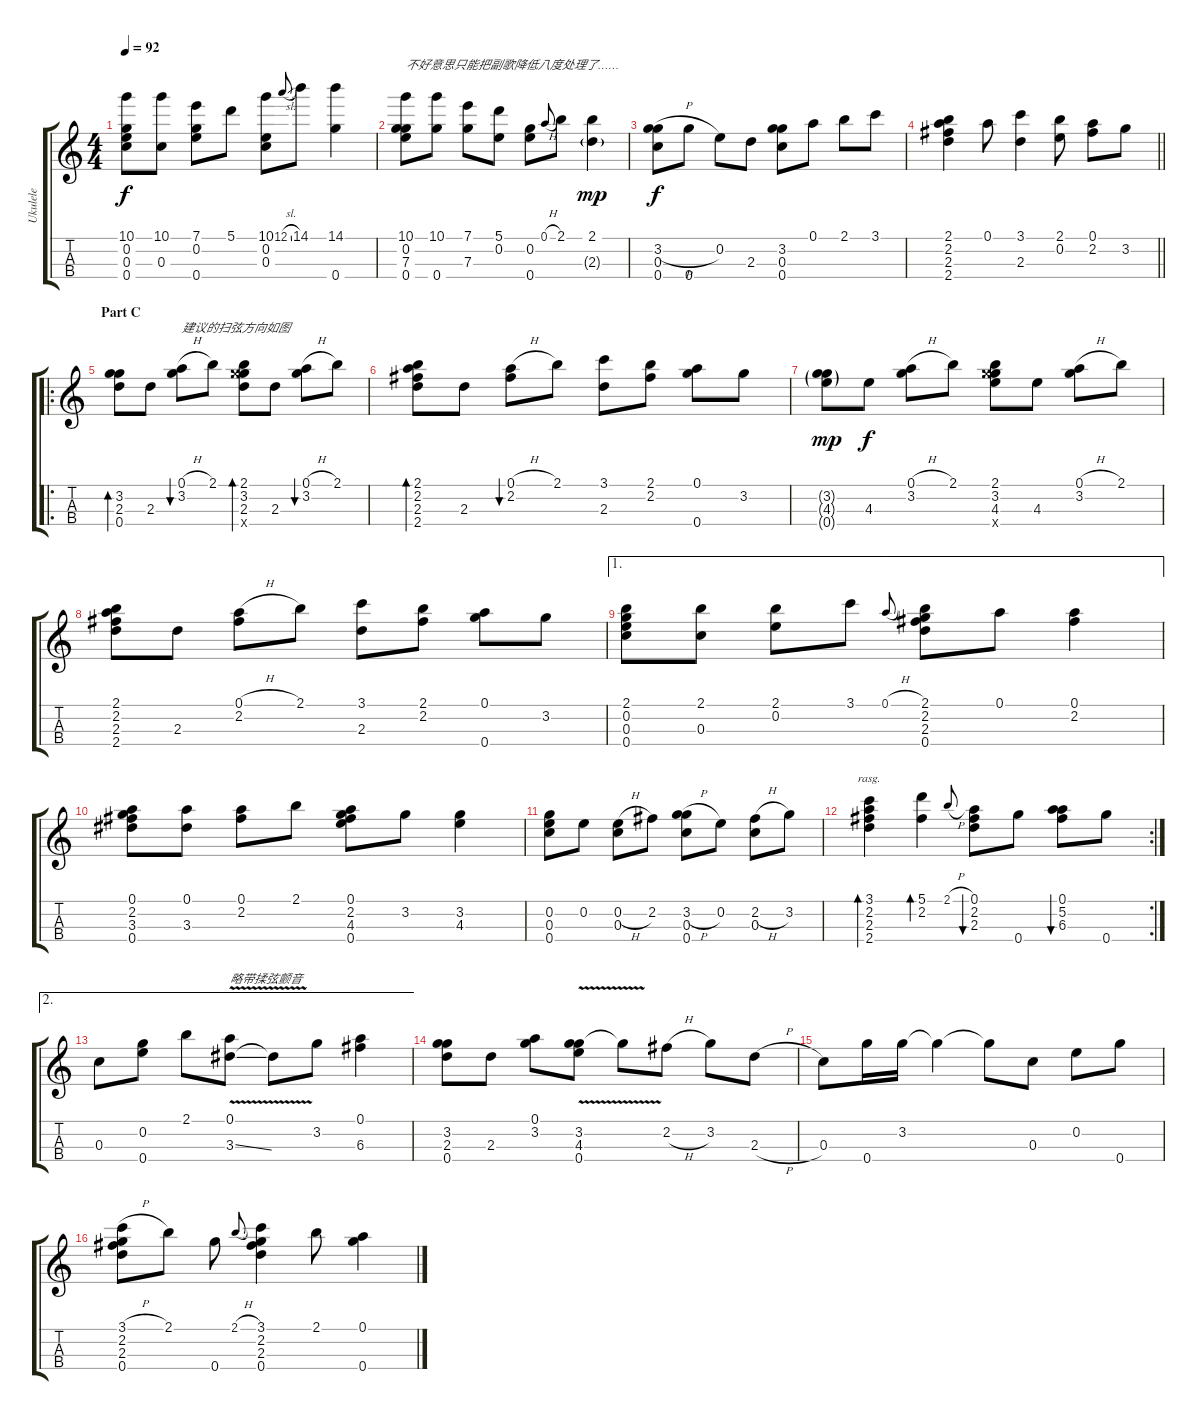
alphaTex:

\track ("Ukulele" "Ukulele") {instrument acousticguitarnylon}
\staff {score tabs}
\tuning (A4 E4 C4 G4) {hide}
\ts (4 4)
\tempo 92
\clef g2
\ks c
(10.1 0.2 0.3 0.4).8{dy f} (10.1 0.3).8 (7.1 0.2 0.4).8 5.1.8 (10.1 0.2 0.3).8 12.1{sl}.8{gr onbeat} 14.1.8 (14.1 0.4).4 |
(10.1 0.2 7.3 0.4).8{txt "不好意思只能把副歌降低八度处理了……"} (10.1 0.4).8 (7.1 7.3).8 (5.1 0.2).8 (0.2 0.4).8 0.1{h}.8{gr onbeat} 2.1.8 (2.1 2.3{g}).4{dy mp} |
(3.2{h} 0.3 0.4).8{dy f} 0.4.8 0.2.8 2.3.8 (3.2 0.3 0.4).8 0.1.8 2.1.8 3.1.8 |
\barLineRight lightlight
(2.1 2.2 2.3 2.4).4 0.1.8 (3.1 2.3).4 (2.1 0.2).8 (0.1 2.2).8 3.2.8 |
\ro
\section ("" "Part C")
(3.2 2.3 0.4).8{bd 30} 2.3.8 (0.1{h} 3.2).8{bu 30 txt "建议的扫弦方向如图"} 2.1.8 (2.1 3.2 2.3 0.4{x}).8{bd 30} 2.3.8 (0.1{h} 3.2).8{bu 30} 2.1.8 |
(2.1 2.2 2.3 2.4).8{bd 30} 2.3.8 (0.1{h} 2.2).8{bu 30} 2.1.8 (3.1 2.3).8 (2.1 2.2).8 (0.1 0.4).8 3.2.8 |
(3.2{g} 4.3{g} 0.4{g}).8{dy mp} 4.3.8{dy f} (0.1{h} 3.2).8 2.1.8 (2.1 3.2 4.3 0.4{x}).8 4.3.8 (0.1{h} 3.2).8 2.1.8 |
(2.1 2.2 2.3 2.4).8 2.3.8 (0.1{h} 2.2).8 2.1.8 (3.1 2.3).8 (2.1 2.2).8 (0.1 0.4).8 3.2.8 |
\ae 1
(2.1 0.2 0.3 0.4).8 (2.1 0.3).8 (2.1 0.2).8 3.1.8 0.1{h}.8{gr onbeat} (2.1 2.2 2.3 0.4).8 0.1.8 (0.1 2.2).4 |
(0.1 2.2 3.3 0.4).8 (0.1 3.3).8 (0.1 2.2).8 2.1.8 (0.1 2.2 4.3 0.4).8 3.2.8 (3.2 4.3).4 |
(0.2 0.3 0.4).8 0.2.8 (0.2{h} 0.3).8 2.2.8 (3.2{h} 0.3 0.4).8 0.2.8 (2.2{h} 0.3).8 3.2.8 |
\rc 2
(3.1 2.2 2.3 2.4).4{bd 30 rasg ii} (5.1 2.2).4{bd 30} 2.1{h}.8{gr onbeat} (0.1 2.2 2.3).8{bu 30} 0.4.8 (0.1 5.2 6.3).8{bu 30} 0.4.8 |
\ae 2
0.3.8 (0.2 0.4).8 2.1.8 (0.1 3.3{v ss}).8{txt "略带揉弦颤音"} 3.3{t}.8 3.2.8 (0.1 6.3).4 |
(3.2 2.3 0.4).8 2.3.8 (0.1 3.2).8 (3.2{v} 4.3 0.4).8 3.2{t}.8 2.2{h}.8 3.2.8 2.3{h}.8 |
0.3.8 0.4.16 3.2.16 3.2{t}.4 3.2{t}.8 0.3.8 0.2.8 0.4.8 |
(3.1{h} 2.2 2.3 0.4).8 2.1.8 0.4.8 2.1{h}.8{gr onbeat} (3.1 2.2 2.3 0.4).4 2.1.8 (0.1 0.4).4
